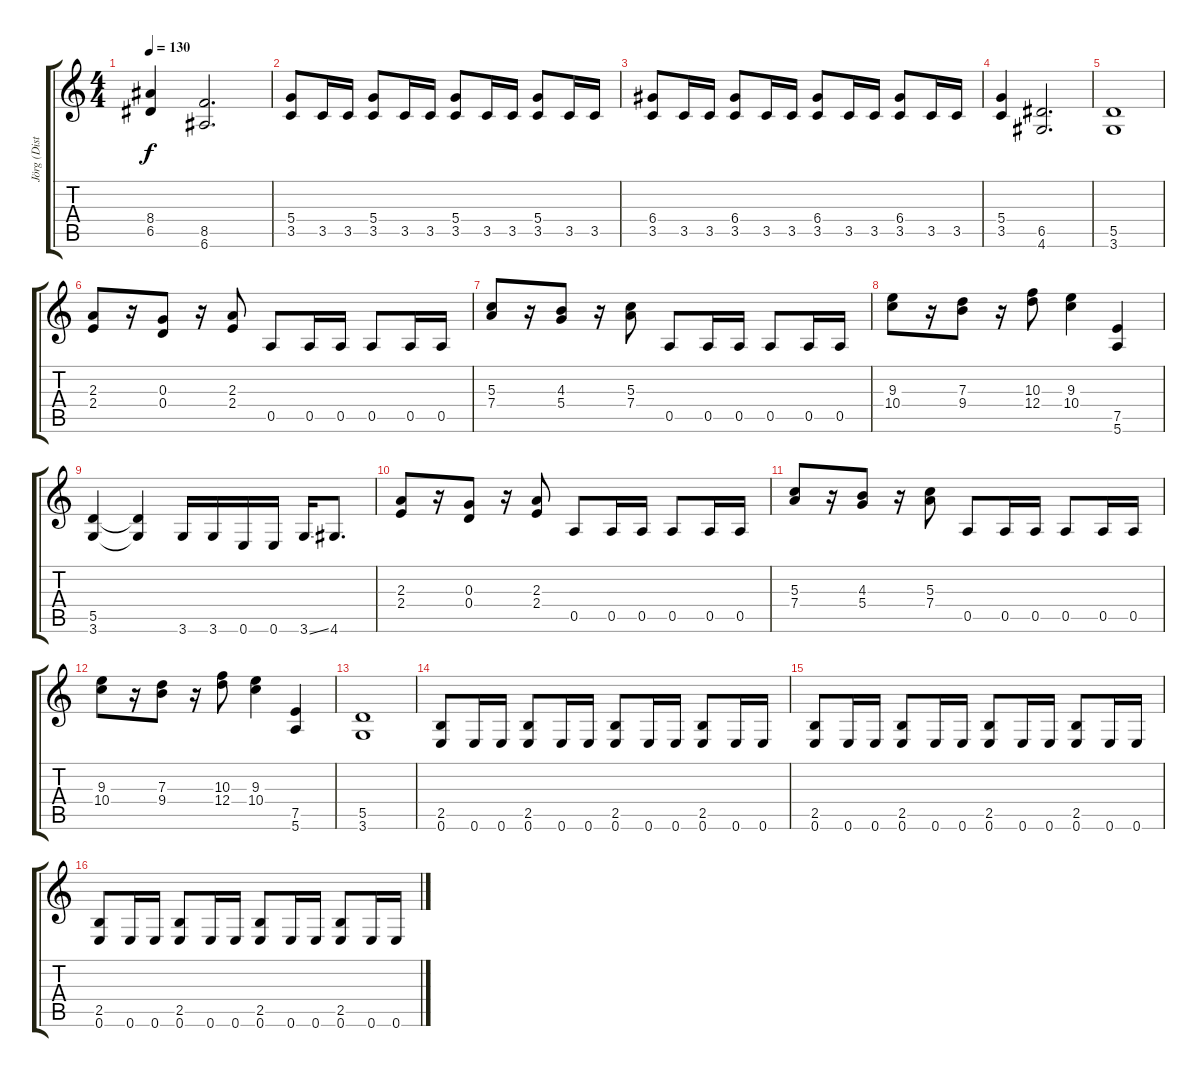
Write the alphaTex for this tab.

\track ("Jörg (Distortion Guitar)" "Jörg (Dist") {instrument distortionguitar}
\staff {score tabs}
\tuning (E4 B3 G3 D3 A2 E2) {hide}
\ts (4 4)
\tempo 130
\clef g2
\ks c
(8.4 6.5).4{dy f} (8.5 6.6).2{d} |
(5.4 3.5).8 3.5.16 3.5.16 (5.4 3.5).8 3.5.16 3.5.16 (5.4 3.5).8 3.5.16 3.5.16 (5.4 3.5).8 3.5.16 3.5.16 |
(6.4 3.5).8 3.5.16 3.5.16 (6.4 3.5).8 3.5.16 3.5.16 (6.4 3.5).8 3.5.16 3.5.16 (6.4 3.5).8 3.5.16 3.5.16 |
(5.4 3.5).4 (6.5 4.6).2{d} |
(5.5 3.6).1 |
(2.3 2.4).8 r.16 (0.3 0.4).8 r.16 (2.3 2.4).8 0.5.8 0.5.16 0.5.16 0.5.8 0.5.16 0.5.16 |
(5.3 7.4).8 r.16 (4.3 5.4).8 r.16 (5.3 7.4).8 0.5.8 0.5.16 0.5.16 0.5.8 0.5.16 0.5.16 |
(9.3 10.4).8 r.16 (7.3 9.4).8 r.16 (10.3 12.4).8 (9.3 10.4).4 (7.5 5.6).4 |
(5.5 3.6).4 (5.5{t} 3.6{t}).4 3.6.16 3.6.16 0.6.16 0.6.16 3.6{ss}.16 4.6.8{d} |
(2.3 2.4).8 r.16 (0.3 0.4).8 r.16 (2.3 2.4).8 0.5.8 0.5.16 0.5.16 0.5.8 0.5.16 0.5.16 |
(5.3 7.4).8 r.16 (4.3 5.4).8 r.16 (5.3 7.4).8 0.5.8 0.5.16 0.5.16 0.5.8 0.5.16 0.5.16 |
(9.3 10.4).8 r.16 (7.3 9.4).8 r.16 (10.3 12.4).8 (9.3 10.4).4 (7.5 5.6).4 |
(5.5 3.6).1 |
(2.5 0.6).8 0.6.16 0.6.16 (2.5 0.6).8 0.6.16 0.6.16 (2.5 0.6).8 0.6.16 0.6.16 (2.5 0.6).8 0.6.16 0.6.16 |
(2.5 0.6).8 0.6.16 0.6.16 (2.5 0.6).8 0.6.16 0.6.16 (2.5 0.6).8 0.6.16 0.6.16 (2.5 0.6).8 0.6.16 0.6.16 |
(2.5 0.6).8 0.6.16 0.6.16 (2.5 0.6).8 0.6.16 0.6.16 (2.5 0.6).8 0.6.16 0.6.16 (2.5 0.6).8 0.6.16 0.6.16
